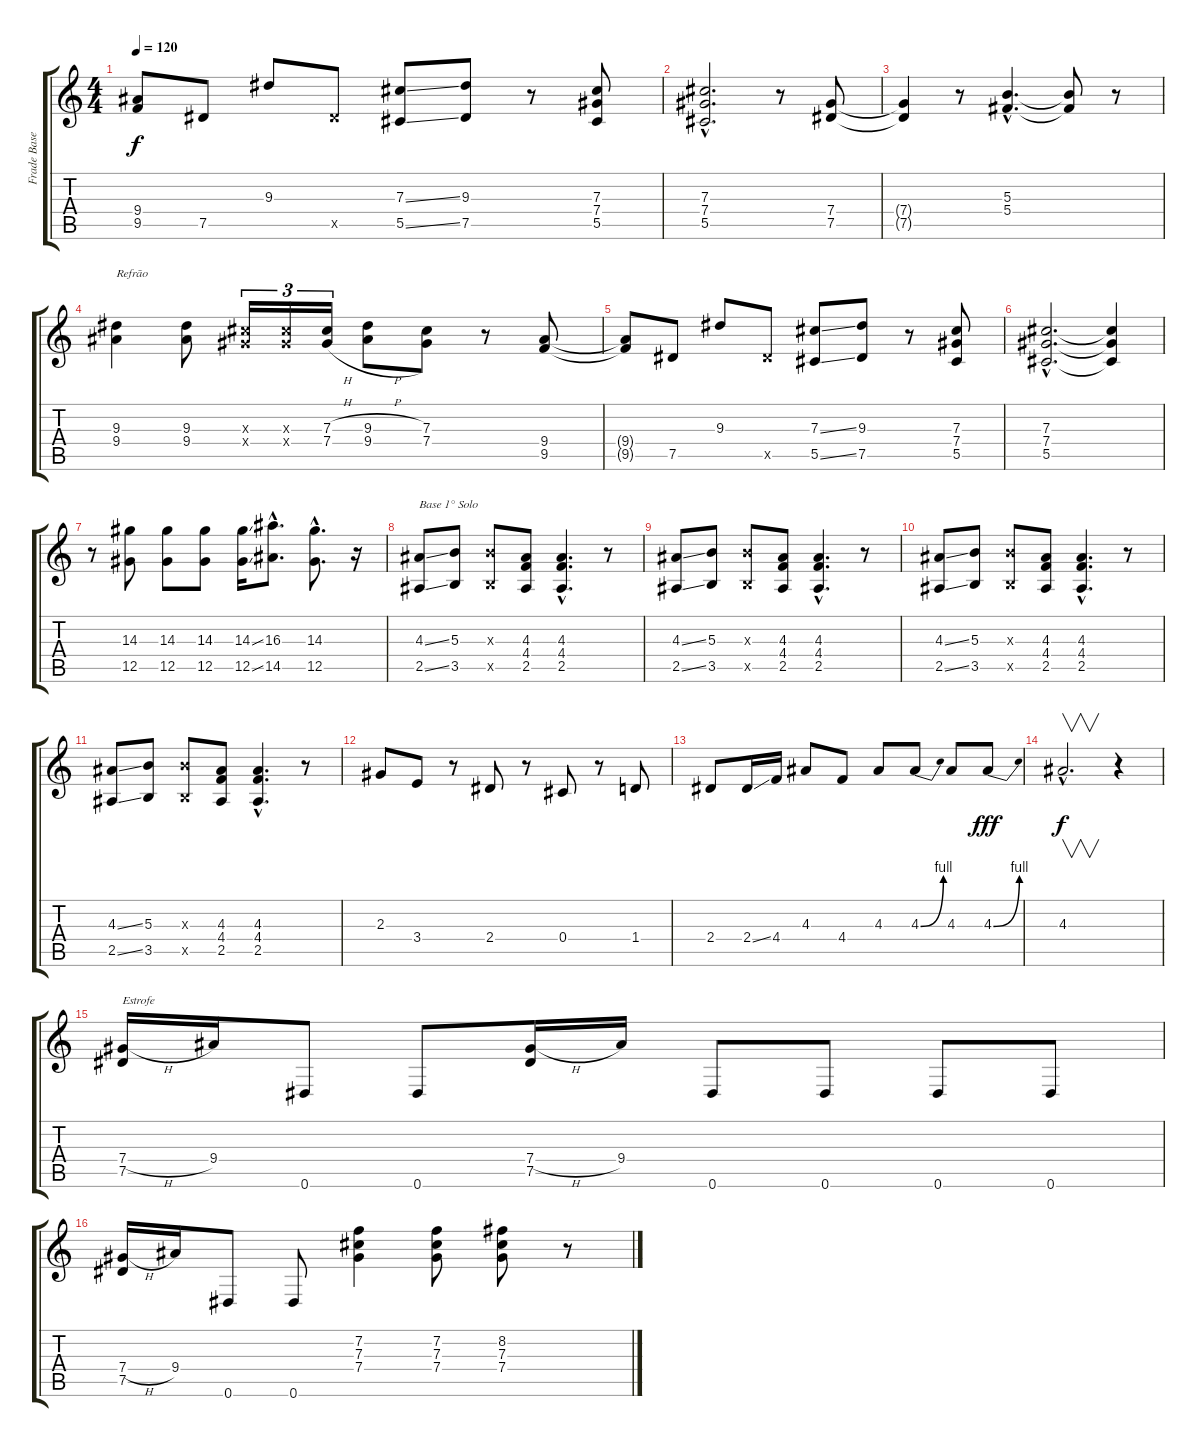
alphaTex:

\track ("Frade Base" "Frade Base") {instrument distortionguitar}
\staff {score tabs}
\tuning (Eb4 Bb3 Gb3 Db3 Ab2 Eb2) {hide}
\ts (4 4)
\tempo 120
\clef g2
\ks c
(9.4{t} 9.5{t}).8{dy f} 7.5.8 9.3.8 7.5{x}.8 (7.3{ss} 5.5{ss}).8 (9.3 7.5).8 r.8 (7.3 7.4 5.5).8 |
(7.3{hac} 7.4{hac} 5.5{hac}).2{d} r.8 (7.4 7.5).8 |
(7.4{t} 7.5{t}).4 r.8 (5.3{hac} 5.4{hac}).4{d} (5.3{t} 5.4{t}).8 r.8 |
(9.3 9.4).4{txt "Refrão"} (9.3 9.4).8 (7.3{x} 7.4{x}).16{tu (3 2)} (7.3{x} 7.4{x}).16{tu (3 2)} (7.3{h} 7.4{h}).16{tu (3 2)} (9.3{h} 9.4{h}).8 (7.3 7.4).8 r.8 (9.4 9.5).8 |
(9.4{t} 9.5{t}).8 7.5.8 9.3.8 7.5{x}.8 (7.3{ss} 5.5{ss}).8 (9.3 7.5).8 r.8 (7.3 7.4 5.5).8 |
(7.3{hac} 7.4{hac} 5.5{hac}).2{d} (7.3{t} 7.4{t} 5.5{t}).4 |
r.8 (14.3 12.5).8 (14.3 12.5).8 (14.3 12.5).8 (14.3{ss} 12.5{ss}).16 (16.3{hac} 14.5{hac}).8{d} (14.3{hac} 12.5{hac}).8{d} r.16 |
(4.3{ss} 2.5{ss}).8{txt "Base 1° Solo"} (5.3 3.5).8 (5.3{x} 3.5{x}).8 (4.3 4.4 2.5).8 (4.3{hac} 4.4{hac} 2.5{hac}).4{d} r.8 |
(4.3{ss} 2.5{ss}).8 (5.3 3.5).8 (5.3{x} 3.5{x}).8 (4.3 4.4 2.5).8 (4.3{hac} 4.4{hac} 2.5{hac}).4{d} r.8 |
(4.3{ss} 2.5{ss}).8 (5.3 3.5).8 (5.3{x} 3.5{x}).8 (4.3 4.4 2.5).8 (4.3{hac} 4.4{hac} 2.5{hac}).4{d} r.8 |
(4.3{ss} 2.5{ss}).8 (5.3 3.5).8 (5.3{x} 3.5{x}).8 (4.3 4.4 2.5).8 (4.3{hac} 4.4{hac} 2.5{hac}).4{d} r.8 |
2.3.8 3.4.8 r.8 2.4.8 r.8 0.4.8 r.8 1.4.8 |
2.4.8 2.4{ss}.16 4.4.16 4.3.8 4.4.8 4.3.8 4.3{be (bend 0 0 60 4)}.8 4.3.8 4.3{be (bend 0 0 60 4)}.8{dy fff} |
4.3{hac}.2{v d dy f} r.4 |
(7.4{h} 7.5).16{txt "Estrofe"} 9.4.16 0.6.8 0.6.8 (7.4{h} 7.5).16 9.4.16 0.6.8 0.6.8 0.6.8 0.6.8 |
(7.4{h} 7.5).16 9.4.16 0.6.8 0.6.8 (7.2 7.3 7.4).4 (7.2 7.3 7.4).8 (8.2 7.3 7.4).8 r.8
